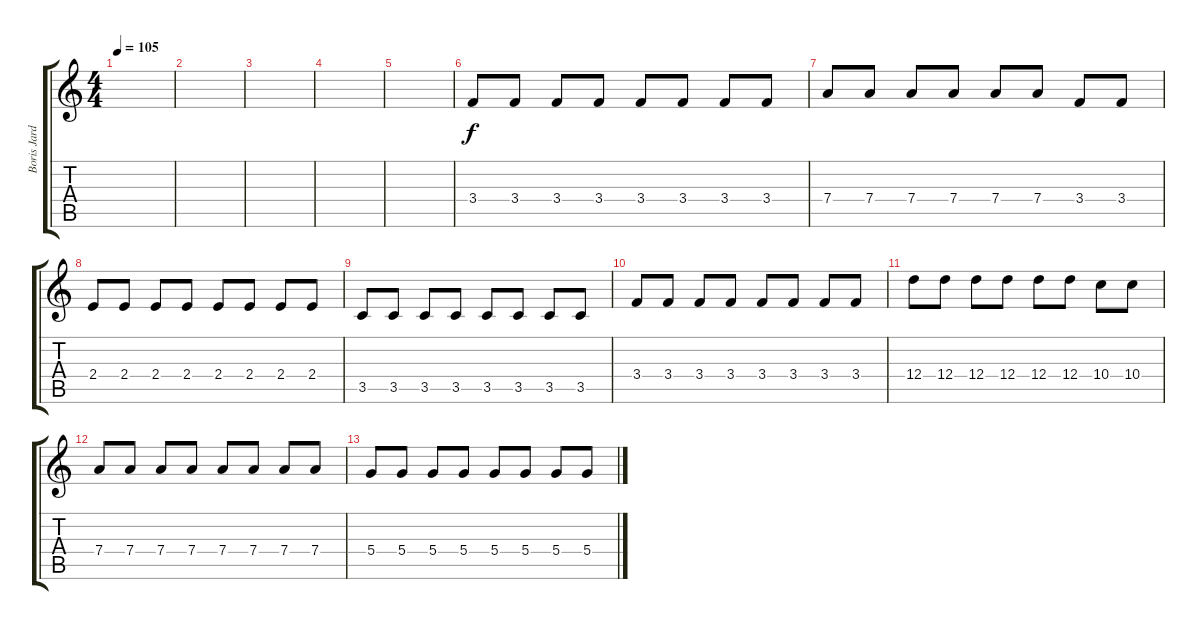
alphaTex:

\track ("Boris Jardel (guitare solo)" "Boris Jard") {instrument distortionguitar}
\staff {score tabs}
\tuning (E4 B3 G3 D3 A2 E2) {hide}
\ts (4 4)
\tempo 105
\clef g2
\ks c
|
|
|
|
|
3.4.8 3.4.8 3.4.8 3.4.8 3.4.8 3.4.8 3.4.8 3.4.8 |
7.4.8 7.4.8 7.4.8 7.4.8 7.4.8 7.4.8 3.4.8 3.4.8 |
2.4.8 2.4.8 2.4.8 2.4.8 2.4.8 2.4.8 2.4.8 2.4.8 |
3.5.8 3.5.8 3.5.8 3.5.8 3.5.8 3.5.8 3.5.8 3.5.8 |
3.4.8 3.4.8 3.4.8 3.4.8 3.4.8 3.4.8 3.4.8 3.4.8 |
12.4.8 12.4.8 12.4.8 12.4.8 12.4.8 12.4.8 10.4.8 10.4.8 |
7.4.8 7.4.8 7.4.8 7.4.8 7.4.8 7.4.8 7.4.8 7.4.8 |
5.4.8 5.4.8 5.4.8 5.4.8 5.4.8 5.4.8 5.4.8 5.4.8
